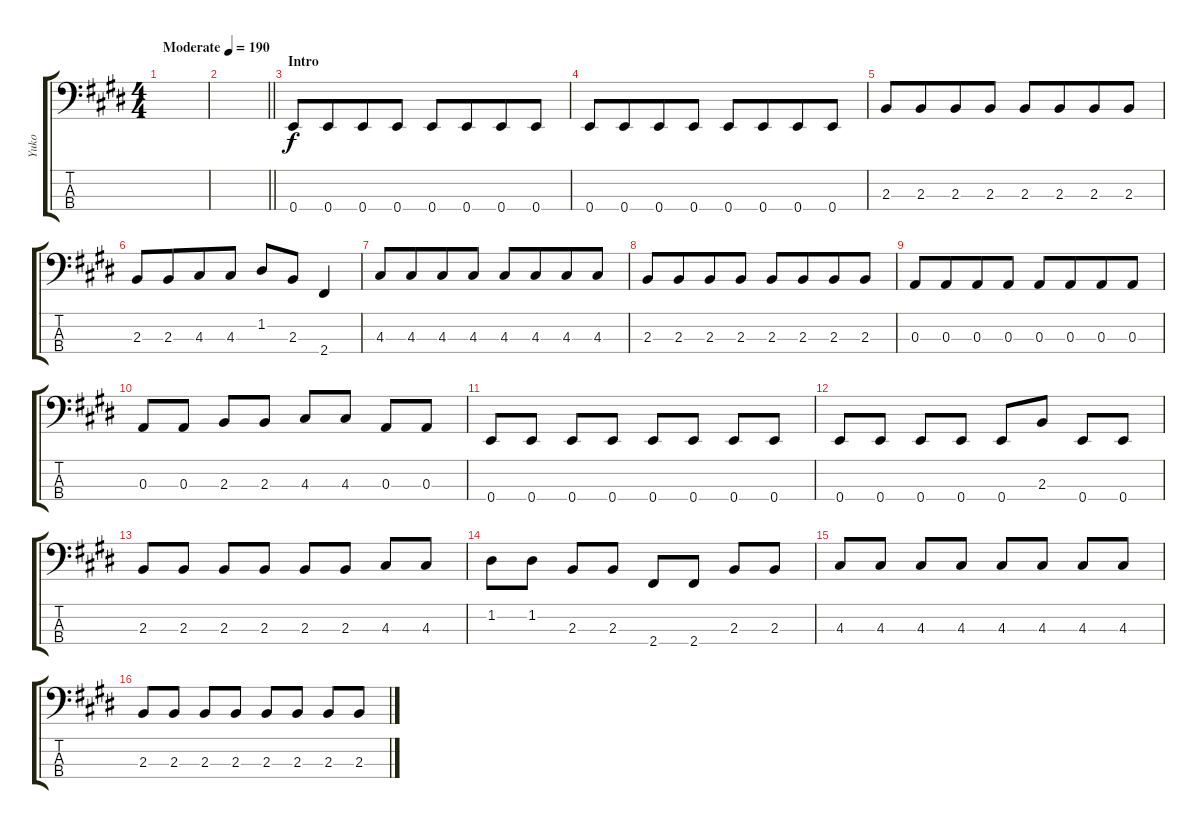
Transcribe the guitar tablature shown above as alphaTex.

\track ("Yuko" "Yuko") {instrument electricbasspick}
\staff {score tabs}
\tuning (G2 D2 A1 E1) {hide}
\ts (4 4)
\tempo (190 "Moderate")
\clef f4
\ks e
|
\barLineRight lightlight
|
\section ("" "Intro")
0.4.8 0.4.8{beam merge} 0.4.8 0.4.8 0.4.8 0.4.8{beam merge} 0.4.8 0.4.8 |
0.4.8 0.4.8{beam merge} 0.4.8 0.4.8 0.4.8 0.4.8{beam merge} 0.4.8 0.4.8 |
2.3.8 2.3.8{beam merge} 2.3.8 2.3.8 2.3.8 2.3.8{beam merge} 2.3.8 2.3.8 |
2.3.8 2.3.8{beam merge} 4.3.8 4.3.8 1.2.8 2.3.8 2.4.4 |
4.3.8 4.3.8{beam merge} 4.3.8 4.3.8 4.3.8 4.3.8{beam merge} 4.3.8 4.3.8 |
2.3.8 2.3.8{beam merge} 2.3.8 2.3.8 2.3.8 2.3.8{beam merge} 2.3.8 2.3.8 |
0.3.8 0.3.8{beam merge} 0.3.8 0.3.8 0.3.8 0.3.8{beam merge} 0.3.8 0.3.8 |
0.3.8 0.3.8 2.3.8 2.3.8 4.3.8 4.3.8 0.3.8 0.3.8 |
0.4.8 0.4.8 0.4.8 0.4.8 0.4.8 0.4.8 0.4.8 0.4.8 |
0.4.8 0.4.8 0.4.8 0.4.8 0.4.8 2.3.8 0.4.8 0.4.8 |
2.3.8 2.3.8 2.3.8 2.3.8 2.3.8 2.3.8 4.3.8 4.3.8 |
1.2.8 1.2.8 2.3.8 2.3.8 2.4.8 2.4.8 2.3.8 2.3.8 |
4.3.8 4.3.8 4.3.8 4.3.8 4.3.8 4.3.8 4.3.8 4.3.8 |
2.3.8 2.3.8 2.3.8 2.3.8 2.3.8 2.3.8 2.3.8 2.3.8
